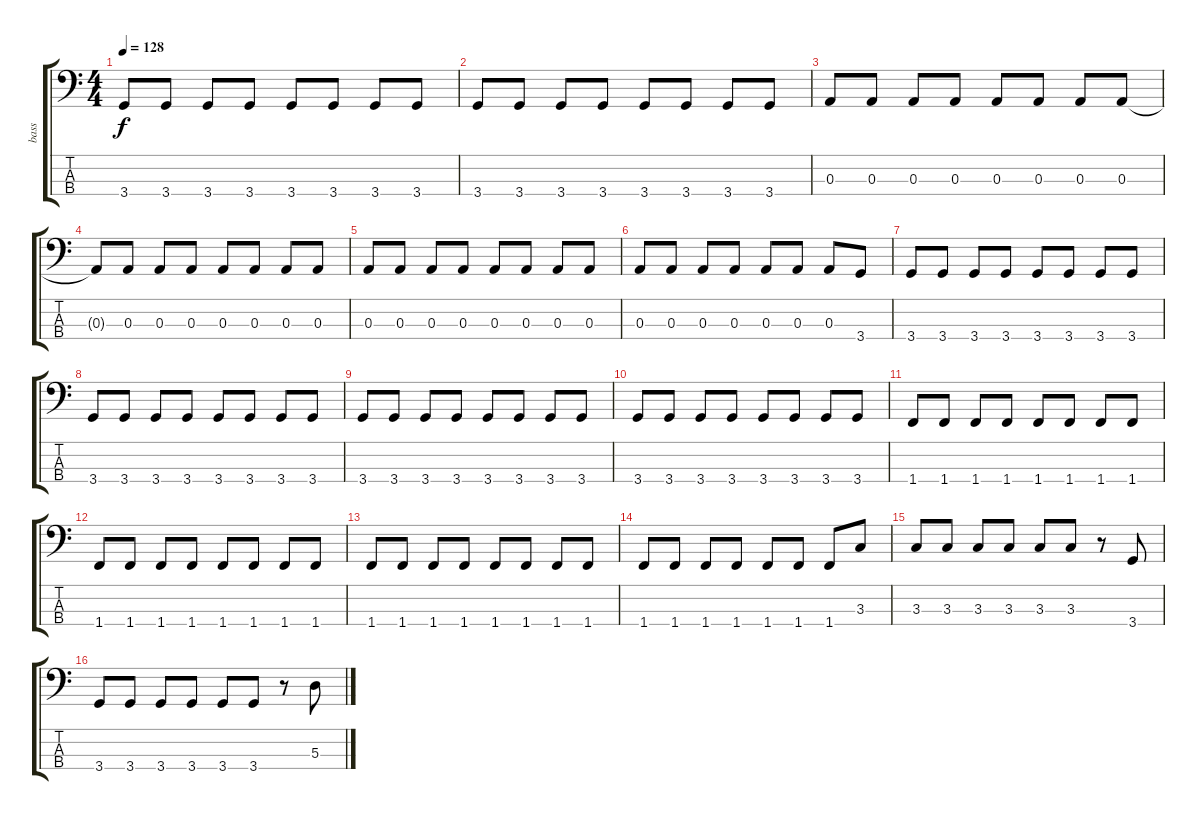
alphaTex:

\track ("bass" "bass") {instrument slapbass1}
\staff {score tabs}
\tuning (G2 D2 A1 E1) {hide}
\ts (4 4)
\tempo 128
\clef f4
\ks c
3.4.8{dy f} 3.4.8 3.4.8 3.4.8 3.4.8 3.4.8 3.4.8 3.4.8 |
3.4.8 3.4.8 3.4.8 3.4.8 3.4.8 3.4.8 3.4.8 3.4.8 |
0.3.8 0.3.8 0.3.8 0.3.8 0.3.8 0.3.8 0.3.8 0.3.8 |
0.3{t}.8 0.3.8 0.3.8 0.3.8 0.3.8 0.3.8 0.3.8 0.3.8 |
0.3.8 0.3.8 0.3.8 0.3.8 0.3.8 0.3.8 0.3.8 0.3.8 |
0.3.8 0.3.8 0.3.8 0.3.8 0.3.8 0.3.8 0.3.8 3.4.8 |
3.4.8 3.4.8 3.4.8 3.4.8 3.4.8 3.4.8 3.4.8 3.4.8 |
3.4.8 3.4.8 3.4.8 3.4.8 3.4.8 3.4.8 3.4.8 3.4.8 |
3.4.8 3.4.8 3.4.8 3.4.8 3.4.8 3.4.8 3.4.8 3.4.8 |
3.4.8 3.4.8 3.4.8 3.4.8 3.4.8 3.4.8 3.4.8 3.4.8 |
1.4.8 1.4.8 1.4.8 1.4.8 1.4.8 1.4.8 1.4.8 1.4.8 |
1.4.8 1.4.8 1.4.8 1.4.8 1.4.8 1.4.8 1.4.8 1.4.8 |
1.4.8 1.4.8 1.4.8 1.4.8 1.4.8 1.4.8 1.4.8 1.4.8 |
1.4.8 1.4.8 1.4.8 1.4.8 1.4.8 1.4.8 1.4.8 3.3.8 |
3.3.8 3.3.8 3.3.8 3.3.8 3.3.8 3.3.8 r.8 3.4.8 |
3.4.8 3.4.8 3.4.8 3.4.8 3.4.8 3.4.8 r.8 5.3.8
